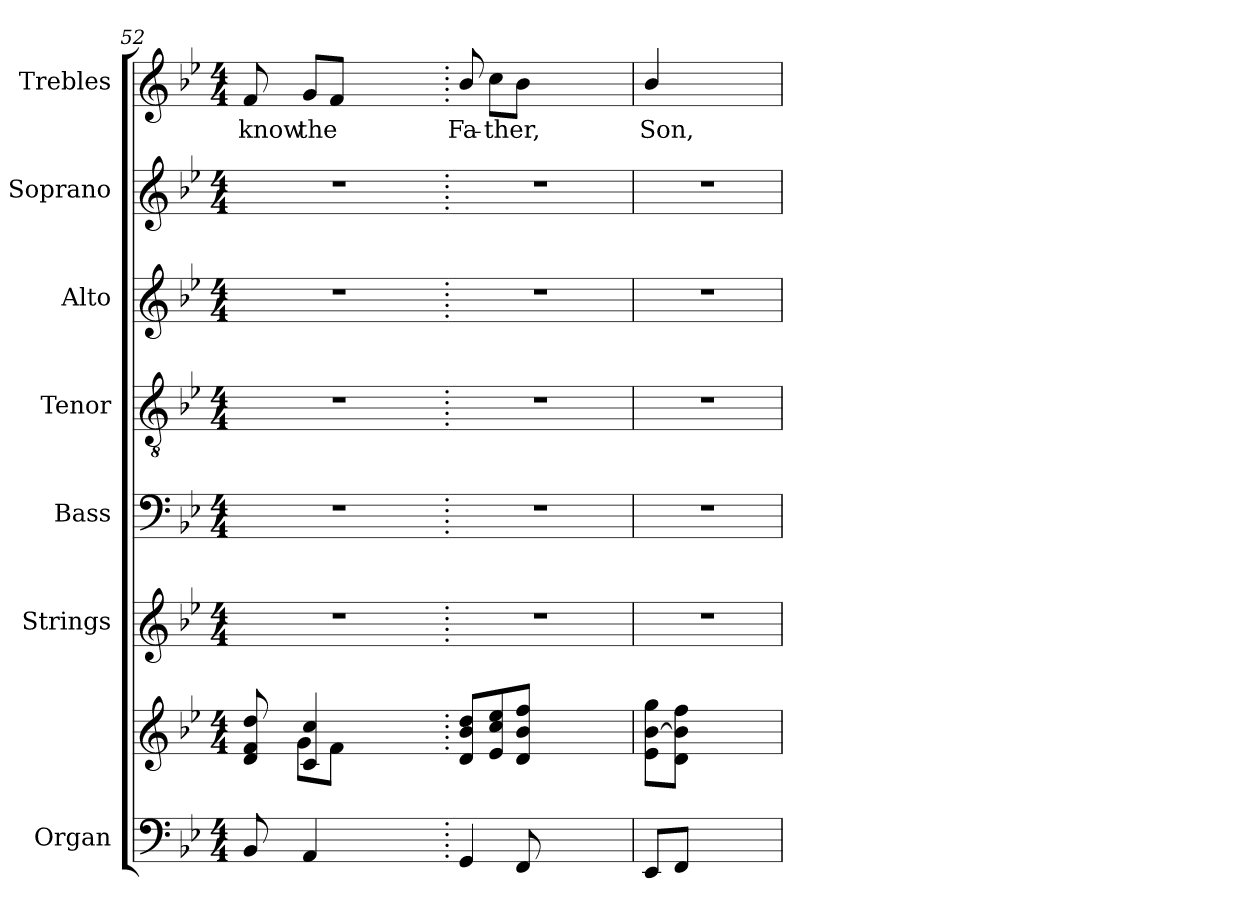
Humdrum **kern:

**kern	**kern	**kern	**kern	**kern	**kern	**kern	**kern	**text
*part7	*part7	*part6	*part5	*part4	*part3	*part2	*part1	*part1
*staff8	*staff7	*staff6	*staff5	*staff4	*staff3	*staff2	*staff1	*staff1
*I"Organ	*	*I"Strings	*I"Bass	*I"Tenor	*I"Alto	*I"Soprano	*I"Trebles	*
*I'Org.	*	*I'Strings	*I'B.	*I'T.	*I'A.	*I'S.	*	*
*clefF4	*clefG2	*clefG2	*clefF4	*clefGv2	*clefG2	*clefG2	*clefG2	*
*	*	*	*	*ITrd7c12	*	*	*	*
*k[b-e-]	*k[b-e-]	*k[b-e-]	*k[b-e-]	*k[b-e-]	*k[b-e-]	*k[b-e-]	*k[b-e-]	*
*B-:	*B-:	*B-:	*B-:	*B-:	*B-:	*B-:	*B-:	*
*M4/4	*M4/4	*M4/4	*M4/4	*M4/4	*M4/4	*M4/4	*M4/4	*
=52	=52	=52	=52	=52	=52	=52	=52	=52
*	*^	*	*	*	*	*	*	*
!	!	!	!LO:N:vis=1	!LO:N:vis=1	!LO:N:vis=1	!LO:N:vis=1	!LO:N:vis=1	!	!
!	!	!	!	!	!	!	!	!	!LO:LY:b:color=#000000
8BB-i/	8di/ 8fi 8ddi	8ryy	1r	1r	1r	1r	1r	8fi/	know
!	!	!	!	!	!	!	!	!	!LO:LY:b:color=#000000
4AAi/	4ci/ 4cci	8gi\L	.	.	.	.	.	8gi/L	the
.	.	8fi\J	.	.	.	.	.	8fi/J	.
2ryy	2ryy	2ryy	.	.	.	.	.	2ryy	.
8ryy	8ryy	8ryy	.	.	.	.	.	8ryy	.
=53.	=53.	=53.	=53.	=53.	=53.	=53.	=53.	=53.	=53.
!	!	!	!LO:N:vis=1	!LO:N:vis=1	!LO:N:vis=1	!LO:N:vis=1	!LO:N:vis=1	!	!
*	*v	*v	*	*	*	*	*	*	*
*	*^	*	*	*	*	*	*	*
!	!	!	!	!	!	!	!	!	!LO:LY:b:color=#000000
*	*v	*v	*	*	*	*	*	*	*
4GGi/	8di/ 8b-i 8ddiL	1r	1r	1r	1r	1r	8b-i/	Fa-
!	!	!	!	!	!	!	!	!LO:LY:b:color=#000000
.	8e-i/ 8cci 8ee-i	.	.	.	.	.	8cci\L	-ther,
8FFi/	8di/ 8b-i 8ffiJ	.	.	.	.	.	8b-i\J	.
2ryy	2ryy	.	.	.	.	.	2ryy	.
8ryy	8ryy	.	.	.	.	.	8ryy	.
=54	=54	=54	=54	=54	=54	=54	=54	=54
!	!	!LO:N:vis=1	!LO:N:vis=1	!LO:N:vis=1	!LO:N:vis=1	!LO:N:vis=1	!	!
!	!	!	!	!	!	!	!	!LO:LY:b:color=#000000
8EE-i/L	8e-i\ [>8b-i 8ggiL	1r	1r	1r	1r	1r	4b-i/	Son,
8FFi/J	8di\ 8b-i] 8ffiJ	.	.	.	.	.	.	.
2.ryy	2.ryy	.	.	.	.	.	2.ryy	.
=	=	=	=	=	=	=	=	=
*-	*-	*-	*-	*-	*-	*-	*-	*-
